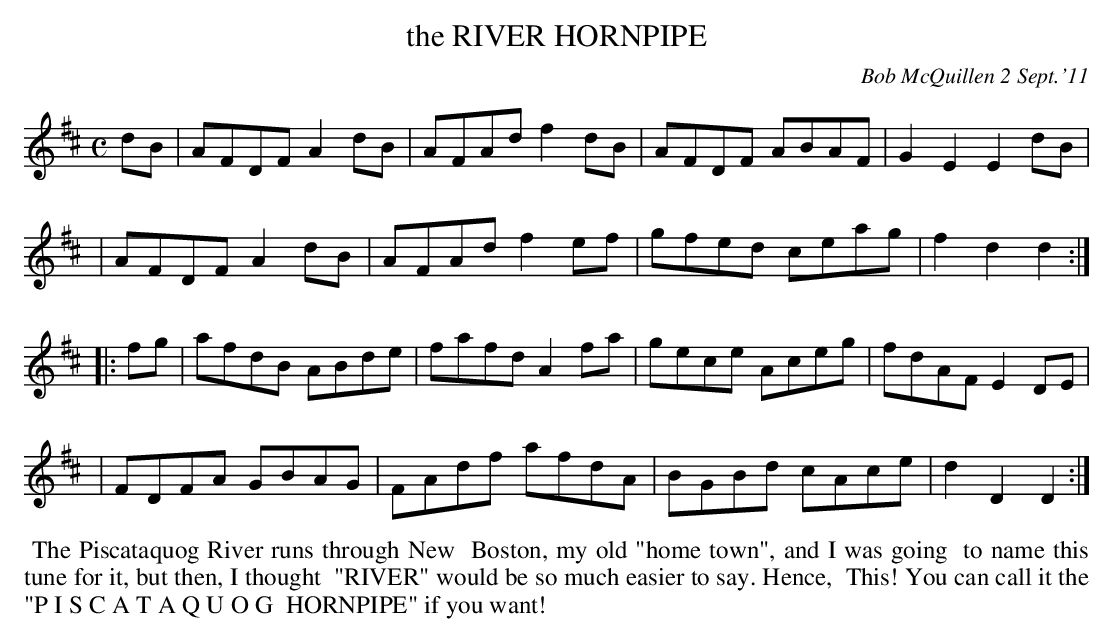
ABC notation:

X:1
T: the RIVER HORNPIPE
C: Bob McQuillen 2 Sept.'11
M: C
L: 1/8
K: D
dB \
| AFDF A2dB | AFAd f2dB | AFDF ABAF | G2E2 E2dB |
| AFDF A2dB | AFAd f2ef | gfed ceag | f2d2 d2 :|
|: fg \
| afdB ABde | fafd A2fa | gece Aceg | fdAF E2DE |
| FDFA GBAG | FAdf afdA | BGBd cAce | d2D2 D2 :|
